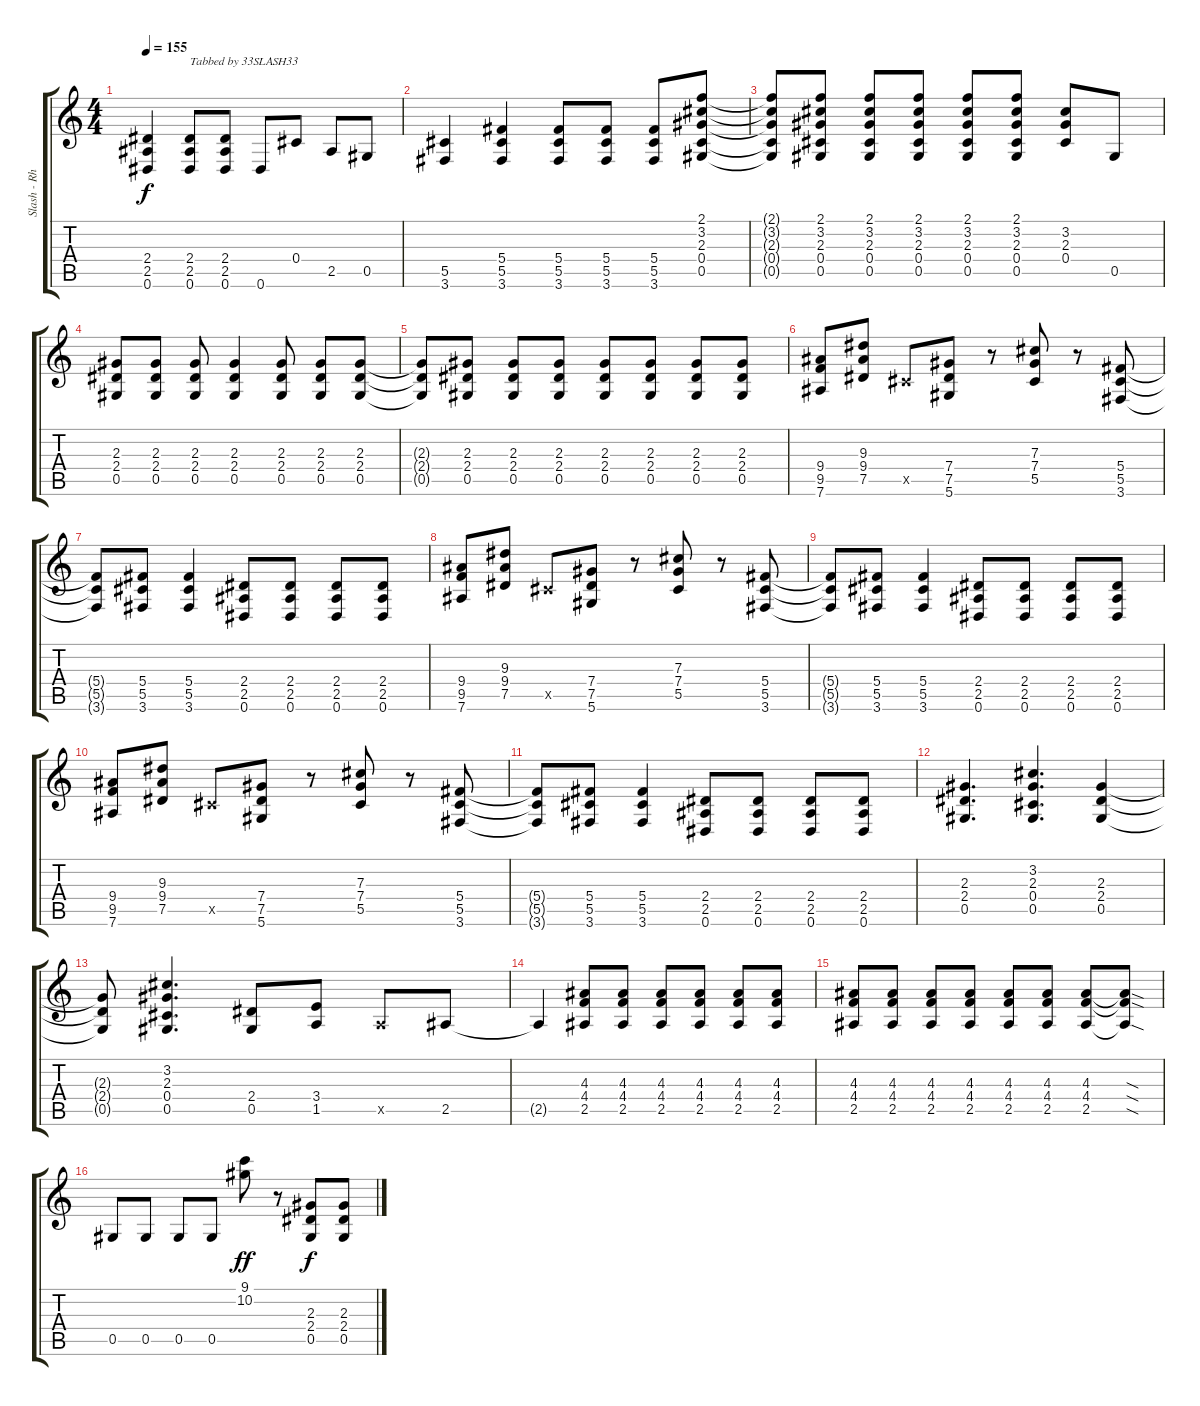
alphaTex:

\track ("Slash - Rhythm Guitar" "Slash - Rh") {instrument distortionguitar}
\staff {score tabs}
\tuning (Eb4 Bb3 Gb3 Db3 Ab2 Eb2) {hide}
\ts (4 4)
\tempo 155
\clef g2
\ks c
(2.4 2.5 0.6).4{dy f} (2.4 2.5 0.6).8{txt "Tabbed by 33SLASH33"} (2.4 2.5 0.6).8 0.6.8 0.4.8 2.5.8 0.5.8 |
(5.5 3.6).4 (5.4 5.5 3.6).4 (5.4 5.5 3.6).8 (5.4 5.5 3.6).8 (5.4 5.5 3.6).8 (2.1 3.2 2.3 0.4 0.5).8 |
(2.1{t} 3.2{t} 2.3{t} 0.4{t} 0.5{t}).8 (2.1 3.2 2.3 0.4 0.5).8 (2.1 3.2 2.3 0.4 0.5).8 (2.1 3.2 2.3 0.4 0.5).8 (2.1 3.2 2.3 0.4 0.5).8 (2.1 3.2 2.3 0.4 0.5).8 (3.2 2.3 0.4).8 0.5.8 |
(2.3 2.4 0.5).8 (2.3 2.4 0.5).8 (2.3 2.4 0.5).8 (2.3 2.4 0.5).4 (2.3 2.4 0.5).8 (2.3 2.4 0.5).8 (2.3 2.4 0.5).8 |
(2.3{t} 2.4{t} 0.5{t}).8 (2.3 2.4 0.5).8 (2.3 2.4 0.5).8 (2.3 2.4 0.5).8 (2.3 2.4 0.5).8 (2.3 2.4 0.5).8 (2.3 2.4 0.5).8 (2.3 2.4 0.5).8 |
(9.4 9.5 7.6).8 (9.3 9.4 7.5).8 5.5{x}.8 (7.4 7.5 5.6).8 r.8 (7.3 7.4 5.5).8 r.8 (5.4 5.5 3.6).8 |
(5.4{t} 5.5{t} 3.6{t}).8 (5.4 5.5 3.6).8 (5.4 5.5 3.6).4 (2.4 2.5 0.6).8 (2.4 2.5 0.6).8 (2.4 2.5 0.6).8 (2.4 2.5 0.6).8 |
(9.4 9.5 7.6).8 (9.3 9.4 7.5).8 5.5{x}.8 (7.4 7.5 5.6).8 r.8 (7.3 7.4 5.5).8 r.8 (5.4 5.5 3.6).8 |
(5.4{t} 5.5{t} 3.6{t}).8 (5.4 5.5 3.6).8 (5.4 5.5 3.6).4 (2.4 2.5 0.6).8 (2.4 2.5 0.6).8 (2.4 2.5 0.6).8 (2.4 2.5 0.6).8 |
(9.4 9.5 7.6).8 (9.3 9.4 7.5).8 5.5{x}.8 (7.4 7.5 5.6).8 r.8 (7.3 7.4 5.5).8 r.8 (5.4 5.5 3.6).8 |
(5.4{t} 5.5{t} 3.6{t}).8 (5.4 5.5 3.6).8 (5.4 5.5 3.6).4 (2.4 2.5 0.6).8 (2.4 2.5 0.6).8 (2.4 2.5 0.6).8 (2.4 2.5 0.6).8 |
(2.3 2.4 0.5).4{d} (3.2 2.3 0.4 0.5).4{d} (2.3 2.4 0.5).4 |
(2.3{t} 2.4{t} 0.5{t}).8 (3.2 2.3 0.4 0.5).4{d} (2.4 0.5).8 (3.4 1.5).8 1.5{x}.8 2.5.8 |
2.5{t}.4 (4.3 4.4 2.5).8 (4.3 4.4 2.5).8 (4.3 4.4 2.5).8 (4.3 4.4 2.5).8 (4.3 4.4 2.5).8 (4.3 4.4 2.5).8 |
(4.3 4.4 2.5).8 (4.3 4.4 2.5).8 (4.3 4.4 2.5).8 (4.3 4.4 2.5).8 (4.3 4.4 2.5).8 (4.3 4.4 2.5).8 (4.3 4.4 2.5).8 (4.3{sod t} 4.4{sod t} 2.5{sod t}).8 |
0.5.8 0.5.8 0.5.8 0.5.8 (9.1 10.2).8{dy ff} r.8 (2.3 2.4 0.5).8{dy f} (2.3 2.4 0.5).8
